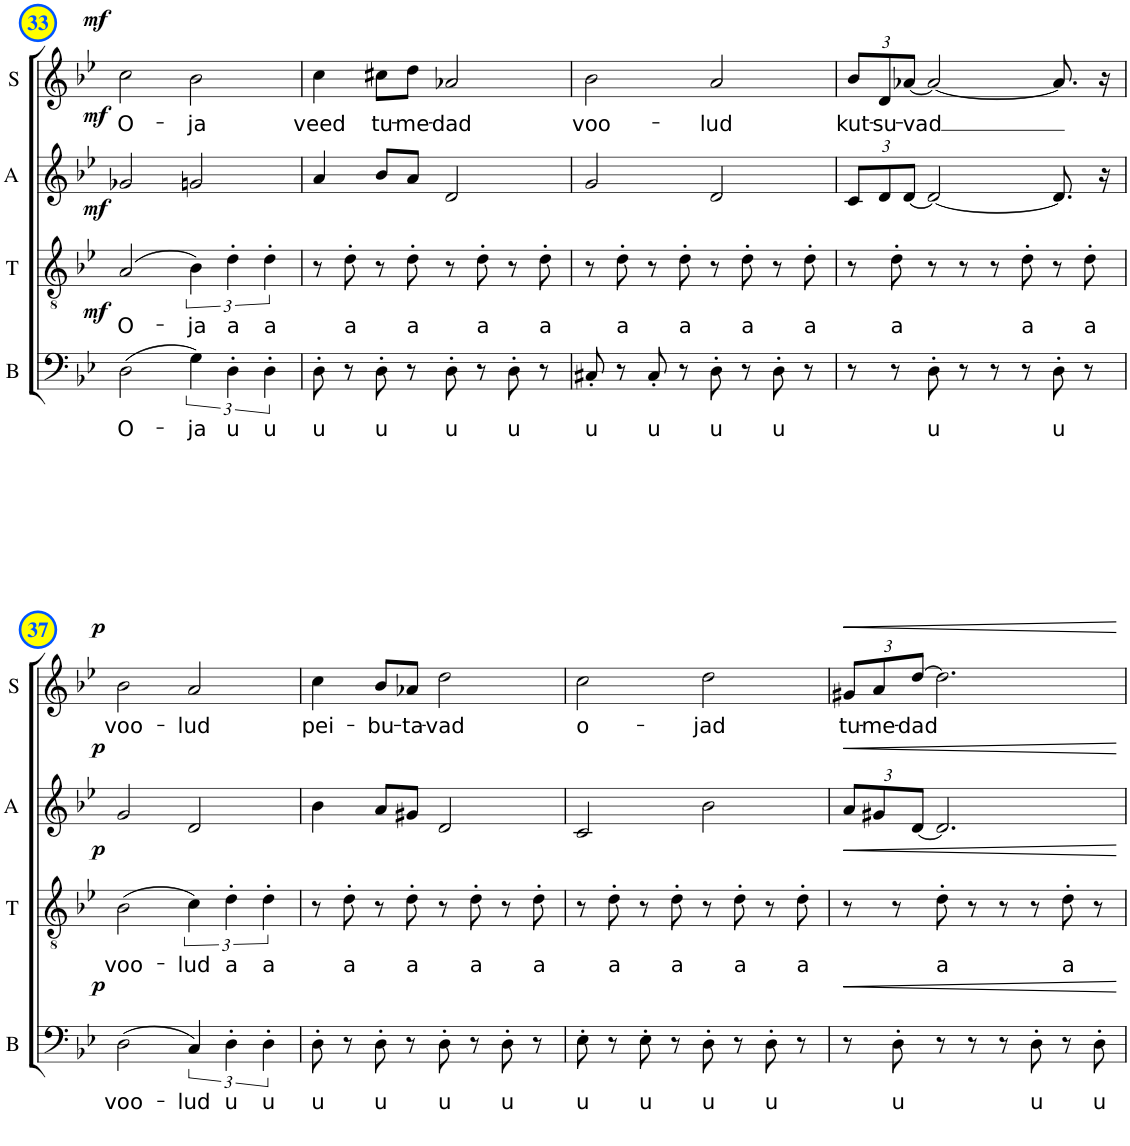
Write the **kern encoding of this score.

**kern	**text	**dynam	**kern	**text	**dynam	**kern	**dynam	**kern	**text	**dynam
*part4	*part4	*part4	*part3	*part3	*part3	*part2	*part2	*part1	*part1	*part1
*staff4	*staff4	*staff4	*staff3	*staff3	*staff3	*staff2	*staff2	*staff1	*staff1	*staff1
*I"B	*	*	*I"T	*	*	*I"A	*	*I"S	*	*
*I'B	*	*	*I'T	*	*	*I'A	*	*I'S	*	*
!!LO:PB:g=z
*clefF4	*	*	*clefGv2	*	*	*clefG2	*	*clefG2	*	*
*	*	*	*	*	*	*Trd1c2	*	*	*	*
*k[b-e-]	*	*	*k[b-e-]	*	*	*k[b-e-]	*	*k[b-e-]	*	*
*M4/4	*	*	*M4/4	*	*	*M4/4	*	*M4/4	*	*
=33	=33	=33	=33	=33	=33	=33	=33	=33	=33	=33
!	!LO:LY:b	!LO:DY:a	!	!LO:LY:b	!LO:DY:a	!	!LO:DY:a	!	!LO:LY:b	!LO:DY:a
(2D\	O-	mf	(2A/	O-	mf	2g-X/	mf	2cc\	O-	mf
!	!LO:LY:b	!	!	!LO:LY:b	!	!	!	!	!LO:LY:b	!
6G\)	-ja	.	6B-\)	-ja	.	2gn/	.	2b-\	-ja	.
!	!LO:LY:b	!	!	!LO:LY:b	!	!	!	!	!	!
6D'\	u	.	6d'\	a	.	.	.	.	.	.
!	!LO:LY:b	!	!	!LO:LY:b	!	!	!	!	!	!
6D'\	u	.	6d'\	a	.	.	.	.	.	.
=34	=34	=34	=34	=34	=34	=34	=34	=34	=34	=34
!	!LO:LY:b	!	!	!	!	!	!	!	!LO:LY:b	!
8D'\	u	.	8r	.	.	4a/	.	4cc\	veed	.
!	!	!	!	!LO:LY:b	!	!	!	!	!	!
8r	.	.	8d'\	a	.	.	.	.	.	.
!	!LO:LY:b	!	!	!	!	!	!	!	!LO:LY:b	!
8D'\	u	.	8r	.	.	8b-/L	.	8cc#X\L	tu-	.
!	!	!	!	!LO:LY:b	!	!	!	!	!LO:LY:b	!
8r	.	.	8d'\	a	.	8a/J	.	8dd\J	-me-	.
!	!LO:LY:b	!	!	!	!	!	!	!	!LO:LY:b	!
8D'\	u	.	8r	.	.	2d/	.	2a-X/	-dad	.
!	!	!	!	!LO:LY:b	!	!	!	!	!	!
8r	.	.	8d'\	a	.	.	.	.	.	.
!	!LO:LY:b	!	!	!	!	!	!	!	!	!
8D'\	u	.	8r	.	.	.	.	.	.	.
!	!	!	!	!LO:LY:b	!	!	!	!	!	!
8r	.	.	8d'\	a	.	.	.	.	.	.
=35	=35	=35	=35	=35	=35	=35	=35	=35	=35	=35
!	!LO:LY:b	!	!	!	!	!	!	!	!LO:LY:b	!
8C#X'/	u	.	8r	.	.	2g/	.	2b-\	voo-	.
!	!	!	!	!LO:LY:b	!	!	!	!	!	!
8r	.	.	8d'\	a	.	.	.	.	.	.
!	!LO:LY:b	!	!	!	!	!	!	!	!	!
8C#'/	u	.	8r	.	.	.	.	.	.	.
!	!	!	!	!LO:LY:b	!	!	!	!	!	!
8r	.	.	8d'\	a	.	.	.	.	.	.
!	!LO:LY:b	!	!	!	!	!	!	!	!LO:LY:b	!
8D'\	u	.	8r	.	.	2d/	.	2a/	-lud	.
!	!	!	!	!LO:LY:b	!	!	!	!	!	!
8r	.	.	8d'\	a	.	.	.	.	.	.
!	!LO:LY:b	!	!	!	!	!	!	!	!	!
8D'\	u	.	8r	.	.	.	.	.	.	.
!	!	!	!	!LO:LY:b	!	!	!	!	!	!
8r	.	.	8d'\	a	.	.	.	.	.	.
=36	=36	=36	=36	=36	=36	=36	=36	=36	=36	=36
*	*	*	*	*	*	*Xbrackettup	*	*Xbrackettup	*	*
!	!	!	!	!	!	!	!	!	!LO:LY:b	!
8r	.	.	8r	.	.	12c/L	.	12b-/L	kut-	.
!	!	!	!	!	!	!	!	!	!LO:LY:b	!
.	.	.	.	.	.	12d/	.	12d/	-su-	.
!	!	!	!	!LO:LY:b	!	!	!	!	!	!
8r	.	.	8d'\	a	.	.	.	.	.	.
!	!	!	!	!	!	!	!	!	!LO:LY:b	!
.	.	.	.	.	.	[12d/J	.	[12a-X/J	-vad	.
!	!LO:LY:b	!	!	!	!	!	!	!	!	!
8D'\	u	.	8r	.	.	2d/_	.	2a-/_	.	.
8r	.	.	8r	.	.	.	.	.	.	.
8r	.	.	8r	.	.	.	.	.	.	.
!	!	!	!	!LO:LY:b	!	!	!	!	!	!
8r	.	.	8d'\	a	.	.	.	.	.	.
!	!LO:LY:b	!	!	!	!	!	!	!	!	!
8D'\	u	.	8r	.	.	8.d/]	.	8.a-/]	.	.
!	!	!	!	!LO:LY:b	!	!	!	!	!	!
8r	.	.	8d'\	a	.	.	.	.	.	.
.	.	.	.	.	.	16r	.	16r	.	.
!!LO:LB:g=z
=37	=37	=37	=37	=37	=37	=37	=37	=37	=37	=37
!	!LO:LY:b	!LO:DY:a	!	!LO:LY:b	!LO:DY:a	!	!LO:DY:a	!	!LO:LY:b	!LO:DY:a
(2D\	voo-	p	(2B-\	voo-	p	2g/	p	2b-\	voo-	p
!	!LO:LY:b	!	!	!LO:LY:b	!	!	!	!	!LO:LY:b	!
6C/)	-lud	.	6c\)	-lud	.	2d/	.	2a/	-lud	.
!	!LO:LY:b	!	!	!LO:LY:b	!	!	!	!	!	!
6D'\	u	.	6d'\	a	.	.	.	.	.	.
!	!LO:LY:b	!	!	!LO:LY:b	!	!	!	!	!	!
6D'\	u	.	6d'\	a	.	.	.	.	.	.
=38	=38	=38	=38	=38	=38	=38	=38	=38	=38	=38
!	!LO:LY:b	!	!	!	!	!	!	!	!LO:LY:b	!
8D'\	u	.	8r	.	.	4b-\	.	4cc\	pei-	.
!	!	!	!	!LO:LY:b	!	!	!	!	!	!
8r	.	.	8d'\	a	.	.	.	.	.	.
!	!LO:LY:b	!	!	!	!	!	!	!	!LO:LY:b	!
8D'\	u	.	8r	.	.	8a/L	.	8b-/L	-bu-	.
!	!	!	!	!LO:LY:b	!	!	!	!	!LO:LY:b	!
8r	.	.	8d'\	a	.	8g#X/J	.	8a-X/J	-ta-	.
!	!LO:LY:b	!	!	!	!	!	!	!	!LO:LY:b	!
8D'\	u	.	8r	.	.	2d/	.	2dd\	-vad	.
!	!	!	!	!LO:LY:b	!	!	!	!	!	!
8r	.	.	8d'\	a	.	.	.	.	.	.
!	!LO:LY:b	!	!	!	!	!	!	!	!	!
8D'\	u	.	8r	.	.	.	.	.	.	.
!	!	!	!	!LO:LY:b	!	!	!	!	!	!
8r	.	.	8d'\	a	.	.	.	.	.	.
=39	=39	=39	=39	=39	=39	=39	=39	=39	=39	=39
!	!LO:LY:b	!	!	!	!	!	!	!	!LO:LY:b	!
8E-'\	u	.	8r	.	.	2c/	.	2cc\	o-	.
!	!	!	!	!LO:LY:b	!	!	!	!	!	!
8r	.	.	8d'\	a	.	.	.	.	.	.
!	!LO:LY:b	!	!	!	!	!	!	!	!	!
8E-'\	u	.	8r	.	.	.	.	.	.	.
!	!	!	!	!LO:LY:b	!	!	!	!	!	!
8r	.	.	8d'\	a	.	.	.	.	.	.
!	!LO:LY:b	!	!	!	!	!	!	!	!LO:LY:b	!
8D'\	u	.	8r	.	.	2b-\	.	2dd\	-jad	.
!	!	!	!	!LO:LY:b	!	!	!	!	!	!
8r	.	.	8d'\	a	.	.	.	.	.	.
!	!LO:LY:b	!	!	!	!	!	!	!	!	!
8D'\	u	.	8r	.	.	.	.	.	.	.
!	!	!	!	!LO:LY:b	!	!	!	!	!	!
8r	.	.	8d'\	a	.	.	.	.	.	.
=40	=40	=40	=40	=40	=40	=40	=40	=40	=40	=40
!	!	!LO:HP:b	!	!	!LO:HP:b	!	!LO:HP:b	!	!LO:LY:b	!LO:HP:b
8r	.	<	8r	.	<	12a/L	<	12g#X/L	tu-	<
!	!	!	!	!	!	!	!	!	!LO:LY:b	!
.	.	.	.	.	.	12g#X/	.	12a/	-me-	.
!	!LO:LY:b	!	!	!	!	!	!	!	!	!
8D'\	u	.	8r	.	.	.	.	.	.	.
!	!	!	!	!	!	!	!	!	!LO:LY:b	!
.	.	.	.	.	.	[12d/J	.	[12dd/J	-dad	.
!	!	!	!	!LO:LY:b	!	!	!	!	!	!
8r	.	.	8d'\	a	.	2.d/]	.	2.dd\]	.	.
8r	.	.	8r	.	.	.	.	.	.	.
8r	.	.	8r	.	.	.	.	.	.	.
!	!LO:LY:b	!	!	!	!	!	!	!	!	!
8D'\	u	.	8r	.	.	.	.	.	.	.
!	!	!	!	!LO:LY:b	!	!	!	!	!	!
8r	.	.	8d'\	a	.	.	.	.	.	.
!	!LO:LY:b	!	!	!	!	!	!	!	!	!
8D'\	u	.	8r	.	.	.	.	.	.	.
.	.	[	.	.	[	.	[	.	.	[
=	=	=	=	=	=	=	=	=	=	=
*-	*-	*-	*-	*-	*-	*-	*-	*-	*-	*-
